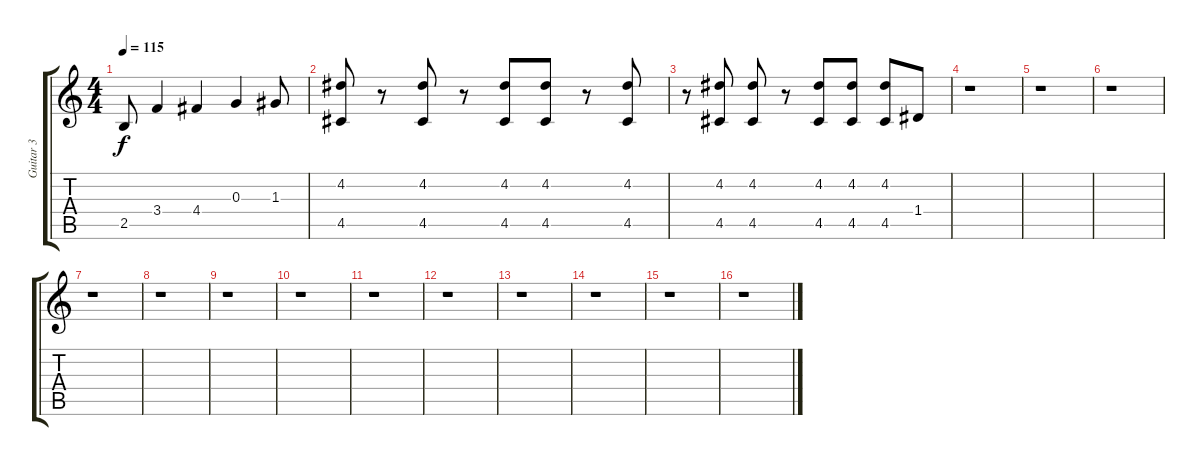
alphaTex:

\track ("Guitar 3" "Guitar 3") {instrument distortionguitar}
\staff {score tabs}
\tuning (E4 B3 G3 D3 A2 Eb2) {hide}
\ts (4 4)
\tempo 115
\clef g2
\ks c
2.5.8{dy f} 3.4.4 4.4.4 0.3.4 1.3.8 |
(4.2 4.5).8 r.8 (4.2 4.5).8 r.8 (4.2 4.5).8 (4.2 4.5).8 r.8 (4.2 4.5).8 |
r.8 (4.2 4.5).8 (4.2 4.5).8 r.8 (4.2 4.5).8 (4.2 4.5).8 (4.2 4.5).8 1.4.8 |
r.1 |
r.1 |
r.1 |
r.1 |
r.1 |
r.1 |
r.1 |
r.1 |
r.1 |
r.1 |
r.1 |
r.1 |
r.1
